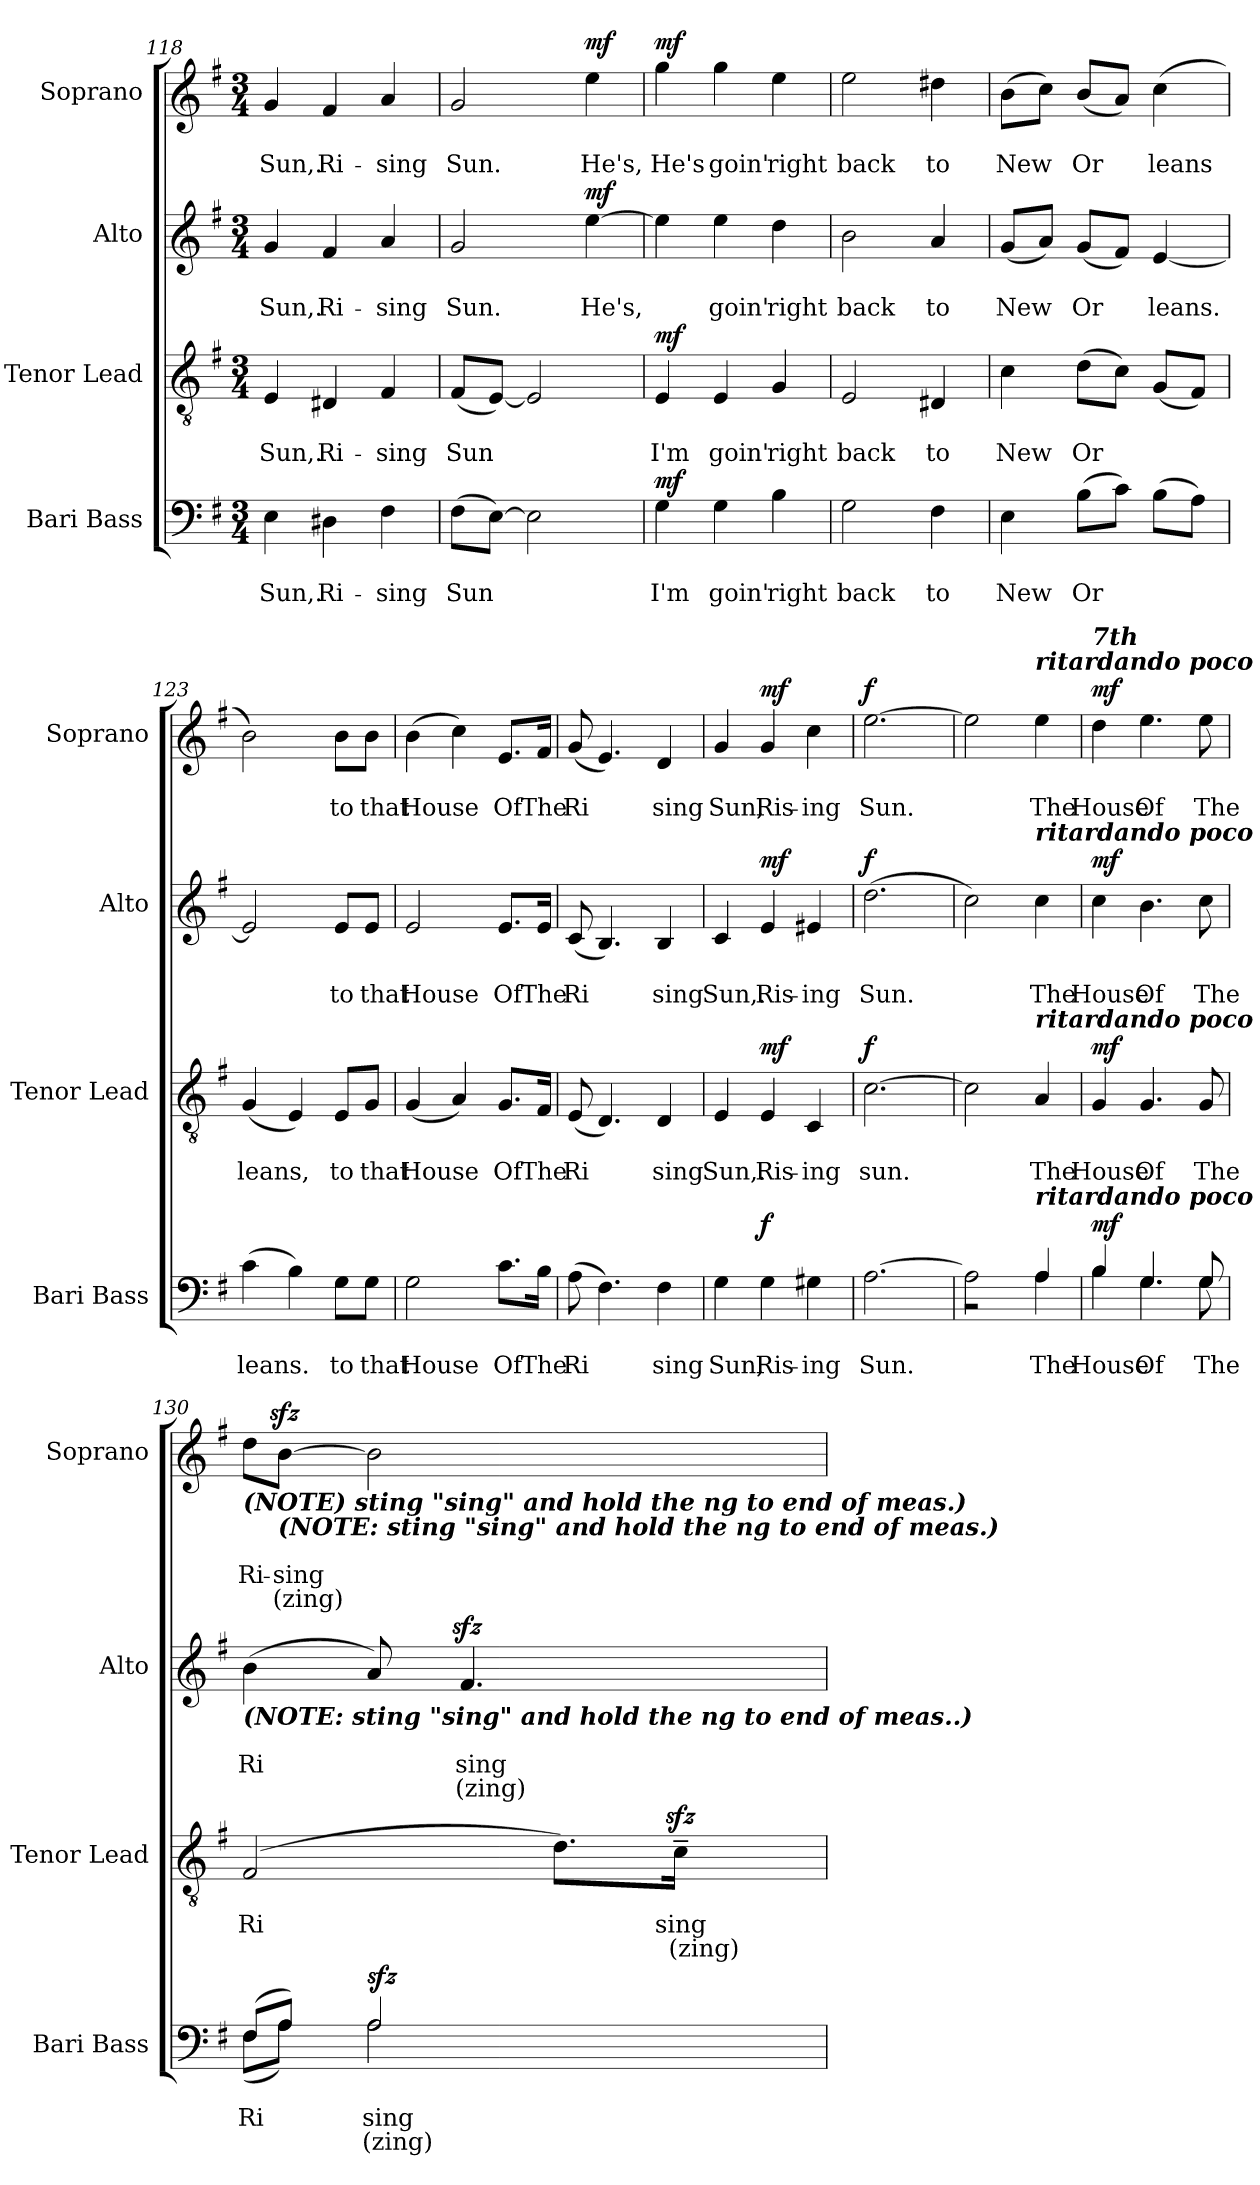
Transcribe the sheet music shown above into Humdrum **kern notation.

**kern	**text	**text	**text	**dynam	**kern	**text	**text	**text	**dynam	**kern	**text	**text	**text	**dynam	**kern	**text	**text	**text	**dynam
*part4	*part4	*part4	*part4	*part4	*part3	*part3	*part3	*part3	*part3	*part2	*part2	*part2	*part2	*part2	*part1	*part1	*part1	*part1	*part1
*staff4	*staff4	*staff4	*staff4	*staff4	*staff3	*staff3	*staff3	*staff3	*staff3	*staff2	*staff2	*staff2	*staff2	*staff2	*staff1	*staff1	*staff1	*staff1	*staff1
*I"Bari Bass	*	*	*	*	*I"Tenor Lead	*	*	*	*	*I"Alto	*	*	*	*	*I"Soprano	*	*	*	*
*I'Bari Bass	*	*	*	*	*I'Tenor  Lead	*	*	*	*	*I'Alto	*	*	*	*	*I'Soprano	*	*	*	*
*clefF4	*	*	*	*	*clefGv2	*	*	*	*	*clefG2	*	*	*	*	*clefG2	*	*	*	*
*k[f#]	*	*	*	*	*k[f#]	*	*	*	*	*k[f#]	*	*	*	*	*k[f#]	*	*	*	*
*M3/4	*	*	*	*	*M3/4	*	*	*	*	*M3/4	*	*	*	*	*M3/4	*	*	*	*
=118	=118	=118	=118	=118	=118	=118	=118	=118	=118	=118	=118	=118	=118	=118	=118	=118	=118	=118	=118
!	!	!LO:LY:b	!	!	!	!	!LO:LY:b	!	!	!	!	!LO:LY:b	!	!	!	!	!LO:LY:b	!	!
4E\	.	Sun,.	.	.	4E/	.	Sun,.	.	.	4g/	.	Sun,.	.	.	4g/	.	Sun,.	.	.
!	!	!LO:LY:b	!	!	!	!	!LO:LY:b	!	!	!	!	!LO:LY:b	!	!	!	!	!LO:LY:b	!	!
4D#X\	.	Ri-	.	.	4D#X/	.	Ri-	.	.	4f#/	.	Ri-	.	.	4f#/	.	Ri-	.	.
!	!	!LO:LY:b	!	!	!	!	!LO:LY:b	!	!	!	!	!LO:LY:b	!	!	!	!	!LO:LY:b	!	!
4F#\	.	-sing	.	.	4F#/	.	-sing	.	.	4a/	.	-sing	.	.	4a/	.	-sing	.	.
=119	=119	=119	=119	=119	=119	=119	=119	=119	=119	=119	=119	=119	=119	=119	=119	=119	=119	=119	=119
!	!	!LO:LY:b	!	!	!	!	!LO:LY:b	!	!	!	!	!LO:LY:b	!	!	!	!	!LO:LY:b	!	!
(>8F#\L	.	Sun	.	.	(<8F#/L	.	Sun	.	.	2g/	.	Sun.	.	.	2g/	.	Sun.	.	.
[8E\J)	.	.	.	.	[8E/J)	.	.	.	.	.	.	.	.	.	.	.	.	.	.
2E\]	.	.	.	.	2E/]	.	.	.	.	.	.	.	.	.	.	.	.	.	.
!	!	!	!	!	!	!	!	!	!	!	!	!LO:LY:b	!	!LO:DY:a	!	!	!LO:LY:b	!	!LO:DY:a
.	.	.	.	.	.	.	.	.	.	[4ee\	.	He's,	.	mf	4ee\	.	He's,	.	mf
=120	=120	=120	=120	=120	=120	=120	=120	=120	=120	=120	=120	=120	=120	=120	=120	=120	=120	=120	=120
!	!	!LO:LY:b	!	!LO:DY:a	!	!	!LO:LY:b	!	!LO:DY:a	!	!	!	!	!	!	!	!LO:LY:b	!	!LO:DY:a
4G\	.	I'm	.	mf	4E/	.	I'm	.	mf	4ee\]	.	.	.	.	4gg\	.	He's	.	mf
!	!	!LO:LY:b	!	!	!	!	!LO:LY:b	!	!	!	!	!LO:LY:b	!	!	!	!	!LO:LY:b	!	!
4G\	.	goin'	.	.	4E/	.	goin'	.	.	4ee\	.	goin'	.	.	4gg\	.	goin'	.	.
!	!	!LO:LY:b	!	!	!	!	!LO:LY:b	!	!	!	!	!LO:LY:b	!	!	!	!	!LO:LY:b	!	!
4B\	.	right	.	.	4G/	.	right	.	.	4dd\	.	right	.	.	4ee\	.	right	.	.
!!LO:PB:g=z
=121	=121	=121	=121	=121	=121	=121	=121	=121	=121	=121	=121	=121	=121	=121	=121	=121	=121	=121	=121
!	!	!LO:LY:b	!	!	!	!	!LO:LY:b	!	!	!	!	!LO:LY:b	!	!	!	!	!LO:LY:b	!	!
2G\	.	back	.	.	2E/	.	back	.	.	2b\	.	back	.	.	2ee\	.	back	.	.
!	!	!LO:LY:b	!	!	!	!	!LO:LY:b	!	!	!	!	!LO:LY:b	!	!	!	!	!LO:LY:b	!	!
4F#\	.	to	.	.	4D#X/	.	to	.	.	4a/	.	to	.	.	4dd#X\	.	to	.	.
=122	=122	=122	=122	=122	=122	=122	=122	=122	=122	=122	=122	=122	=122	=122	=122	=122	=122	=122	=122
!	!	!LO:LY:b	!	!	!	!	!LO:LY:b	!	!	!	!	!LO:LY:b	!	!	!	!	!LO:LY:b	!	!
4E\	.	New	.	.	4c\	.	New	.	.	(<8g/L	.	New	.	.	(>8b\L	.	New	.	.
.	.	.	.	.	.	.	.	.	.	8a/J)	.	.	.	.	8cc\J)	.	.	.	.
!	!	!LO:LY:b	!	!	!	!	!LO:LY:b	!	!	!	!	!LO:LY:b	!	!	!	!	!LO:LY:b	!	!
(>8B\L	.	Or	.	.	(>8d\L	.	Or	.	.	(<8g/L	.	Or	.	.	(>8b/L	.	Or	.	.
8c\J)	.	.	.	.	8c\J)	.	.	.	.	8f#/J)	.	.	.	.	8a/J)	.	.	.	.
!	!	!	!	!	!	!	!	!	!	!	!	!LO:LY:b	!	!	!	!	!LO:LY:b	!	!
(>8B\L	.	.	.	.	(<8G/L	.	.	.	.	[4e/	.	leans.	.	.	(>4cc\	.	leans	.	.
8A\J)	.	.	.	.	8F#/J)	.	.	.	.	.	.	.	.	.	.	.	.	.	.
=123	=123	=123	=123	=123	=123	=123	=123	=123	=123	=123	=123	=123	=123	=123	=123	=123	=123	=123	=123
!	!	!LO:LY:b	!	!	!	!	!LO:LY:b	!	!	!	!	!	!	!	!	!	!	!	!
(>4c\	.	leans.	.	.	(<4G/	.	leans,	.	.	2e/]	.	.	.	.	2b\)	.	.	.	.
4B\)	.	.	.	.	4E/)	.	.	.	.	.	.	.	.	.	.	.	.	.	.
!	!	!LO:LY:b	!	!	!	!	!LO:LY:b	!	!	!	!	!LO:LY:b	!	!	!	!	!LO:LY:b	!	!
8G\L	.	to	.	.	8E/L	.	to	.	.	8e/L	.	to	.	.	8b\L	.	to	.	.
!	!	!LO:LY:b	!	!	!	!	!LO:LY:b	!	!	!	!	!LO:LY:b	!	!	!	!	!LO:LY:b	!	!
8G\J	.	that	.	.	8G/J	.	that	.	.	8e/J	.	that	.	.	8b\J	.	that	.	.
=124	=124	=124	=124	=124	=124	=124	=124	=124	=124	=124	=124	=124	=124	=124	=124	=124	=124	=124	=124
!	!	!LO:LY:b	!	!	!	!	!LO:LY:b	!	!	!	!	!LO:LY:b	!	!	!	!	!LO:LY:b	!	!
2G\	.	House	.	.	(<4G/	.	House	.	.	2e/	.	-House	.	.	(>4b\	.	House	.	.
.	.	.	.	.	4A/)	.	.	.	.	.	.	.	.	.	4cc\)	.	.	.	.
!	!	!LO:LY:b	!	!	!	!	!LO:LY:b	!	!	!	!	!LO:LY:b	!	!	!	!	!LO:LY:b	!	!
8.c\L	.	Of	.	.	8.G/L	.	Of	.	.	8.e/L	.	Of	.	.	8.e/L	.	Of	.	.
!	!	!LO:LY:b	!	!	!	!	!LO:LY:b	!	!	!	!	!LO:LY:b	!	!	!	!	!LO:LY:b	!	!
16B\Jk	.	The	.	.	16F#/Jk	.	The	.	.	16e/Jk	.	The	.	.	16f#/Jk	.	The	.	.
=125	=125	=125	=125	=125	=125	=125	=125	=125	=125	=125	=125	=125	=125	=125	=125	=125	=125	=125	=125
!	!	!LO:LY:b	!	!	!	!	!LO:LY:b	!	!	!	!	!LO:LY:b	!	!	!	!	!LO:LY:b	!	!
(>8A\	.	-Ri	.	.	(<8E/	.	Ri	.	.	(<8c/	.	Ri	.	.	(<8g/	.	-Ri	.	.
4.F#\)	.	.	.	.	4.D/)	.	.	.	.	4.B/)	.	.	.	.	4.e/)	.	.	.	.
!	!	!LO:LY:b	!	!	!	!	!LO:LY:b	!	!	!	!	!LO:LY:b	!	!	!	!	!LO:LY:b	!	!
4F#\	.	sing	.	.	4D/	.	sing	.	.	4B/	.	sing	.	.	4d/	.	sing	.	.
=126	=126	=126	=126	=126	=126	=126	=126	=126	=126	=126	=126	=126	=126	=126	=126	=126	=126	=126	=126
!	!	!LO:LY:b	!	!	!	!	!LO:LY:b	!	!	!	!	!LO:LY:b	!	!	!	!	!LO:LY:b	!	!
4G\	.	Sun,	.	.	4E/	.	Sun,.	.	.	4c/	.	Sun,.	.	.	4g/	.	Sun,	.	.
!	!	!LO:LY:b	!	!LO:DY:a	!	!	!LO:LY:b	!	!LO:DY:a	!	!	!LO:LY:b	!	!LO:DY:a	!	!	!LO:LY:b	!	!LO:DY:a
4G\	.	Ris-	.	f	4E/	.	Ris-	.	mf	4e/	.	Ris-	.	mf	4g/	.	Ris-	.	mf
!	!	!LO:LY:b	!	!	!	!	!LO:LY:b	!	!	!	!	!LO:LY:b	!	!	!	!	!LO:LY:b	!	!
4G#X\	.	-ing	.	.	4C/	.	-ing	.	.	4e#X/	.	-ing	.	.	4cc\	.	-ing	.	.
=127	=127	=127	=127	=127	=127	=127	=127	=127	=127	=127	=127	=127	=127	=127	=127	=127	=127	=127	=127
!	!	!LO:LY:b	!	!	!	!	!LO:LY:b	!	!LO:DY:a	!	!	!LO:LY:b	!	!LO:DY:a	!	!	!LO:LY:b	!	!LO:DY:a
[2.A\	.	Sun.	.	.	[2.c\	.	sun.	.	f	(>2.dd\	.	Sun.	.	f	[2.ee\	.	Sun.	.	f
=128	=128	=128	=128	=128	=128	=128	=128	=128	=128	=128	=128	=128	=128	=128	=128	=128	=128	=128	=128
*^	*	*	*	*	*	*	*	*	*	*	*	*	*	*	*	*	*	*	*
2A\]	2r	.	.	.	.	2c\]	.	.	.	.	2cc\)	.	.	.	.	2ee\]	.	.	.	.
!	!	!	!	!	!	!	!	!	!	!	!	!	!	!	!	!LO:TX:a:Bi:t=ritardando poco a poco al fine	!	!	!	!
!	!	!	!	!	!	!	!	!	!	!	!LO:TX:a:Bi:t=ritardando poco a poco al fine	!	!	!	!	!	!	!	!	!
!	!	!	!	!	!	!LO:TX:a:Bi:t=ritardando poco a poco al fine	!	!	!	!	!	!	!	!	!	!	!	!	!	!
!LO:TX:a:Bi:t=ritardando poco a poco al fine	!	!	!	!	!	!	!	!	!	!	!	!	!	!	!	!	!	!	!	!
!	!	!	!LO:LY:b	!	!	!	!	!LO:LY:b	!	!	!	!	!LO:LY:b	!	!	!	!	!LO:LY:b	!	!
4A/	4A\	.	The	.	.	4A/	.	The	.	.	4cc\	.	The	.	.	4ee\	.	The	.	.
=129	=129	=129	=129	=129	=129	=129	=129	=129	=129	=129	=129	=129	=129	=129	=129	=129	=129	=129	=129	=129
*	*	*	*	*	*	*	*	*	*	*	*	*	*	*	*	*MM60	*	*	*	*
!	!	!	!	!	!	!	!	!	!	!	!	!	!	!	!	!LO:TX:a:Bi:t=7th	!	!	!	!
!	!	!	!LO:LY:b	!	!LO:DY:a	!	!	!LO:LY:b	!	!LO:DY:a	!	!	!LO:LY:b	!	!LO:DY:a	!	!	!LO:LY:b	!	!LO:DY:a
4B/	4B\	.	House	.	mf	4G/	.	House	.	mf	4cc\	.	House	.	mf	4dd\	.	House	.	mf
!	!	!	!LO:LY:b	!	!	!	!	!LO:LY:b	!	!	!	!	!LO:LY:b	!	!	!	!	!LO:LY:b	!	!
4.G/	4.G\	.	Of	.	.	4.G/	.	Of	.	.	4.b\	.	Of	.	.	4.ee\	.	Of	.	.
!	!	!	!LO:LY:b	!	!	!	!	!LO:LY:b	!	!	!	!	!LO:LY:b	!	!	!	!	!LO:LY:b	!	!
8G/	8G\	.	The	.	.	8G/	.	The	.	.	8cc\	.	The	.	.	8ee\	.	The	.	.
!!LO:LB:g=z
=130	=130	=130	=130	=130	=130	=130	=130	=130	=130	=130	=130	=130	=130	=130	=130	=130	=130	=130	=130	=130
!	!	!	!	!	!	!	!	!	!	!	!	!	!	!	!	!LO:TX:b:Bi:t=(NOTE) sting "sing" and hold the ng to end of meas.)	!	!	!	!
!	!	!	!	!	!	!	!	!	!	!	!LO:TX:b:Bi:t=(NOTE&colon; sting "sing" and hold the ng to end of meas..)	!	!	!	!	!	!	!	!	!
!	!	!	!LO:LY:b	!	!	!	!	!LO:LY:b	!	!	!	!	!LO:LY:b	!	!	!	!	!LO:LY:b	!	!
(>8F#/L	(<8F#\L	.	-Ri	.	.	(>2F#/	.	-Ri	.	.	(>4b\	.	-Ri	.	.	8dd\L	.	Ri-	.	.
!	!	!	!	!	!	!	!	!	!	!	!	!	!	!	!	!LO:TX:b:Bi:t=(NOTE&colon; sting "sing" and hold the ng to end of meas.)	!	!	!	!
!	!	!	!	!	!	!	!	!	!	!	!	!	!	!	!	!	!	!LO:LY:b	!LO:LY:b	!
8A/J)	8A\J)	.	.	.	.	.	.	.	.	.	.	.	.	.	.	[8bzz>\J	.	-sing	(zing)	.
!	!	!	!LO:LY:b	!LO:LY:b	!LO:DY:a	!	!	!	!	!	!	!	!	!	!	!	!	!	!	!
2A/	2A\	.	sing	(zing)	sfz	.	.	.	.	.	8a/)	.	.	.	.	2b\]	.	.	.	.
!	!	!	!	!	!	!	!	!	!	!	!	!	!LO:LY:b	!LO:LY:b	!	!	!	!	!	!
.	.	.	.	.	.	.	.	.	.	.	4.f#zz>/	.	sing	(zing)	.	.	.	.	.	.
.	.	.	.	.	.	8.d\L)	.	.	.	.	.	.	.	.	.	.	.	.	.	.
!	!	!	!	!	!	!	!	!LO:LY:b	!LO:LY:b	!	!	!	!	!	!	!	!	!	!	!
.	.	.	.	.	.	16czz>~\Jk	.	sing	(zing)	.	.	.	.	.	.	.	.	.	.	.
*v	*v	*	*	*	*	*	*	*	*	*	*	*	*	*	*	*	*	*	*	*
=	=	=	=	=	=	=	=	=	=	=	=	=	=	=	=	=	=	=	=
*-	*-	*-	*-	*-	*-	*-	*-	*-	*-	*-	*-	*-	*-	*-	*-	*-	*-	*-	*-
